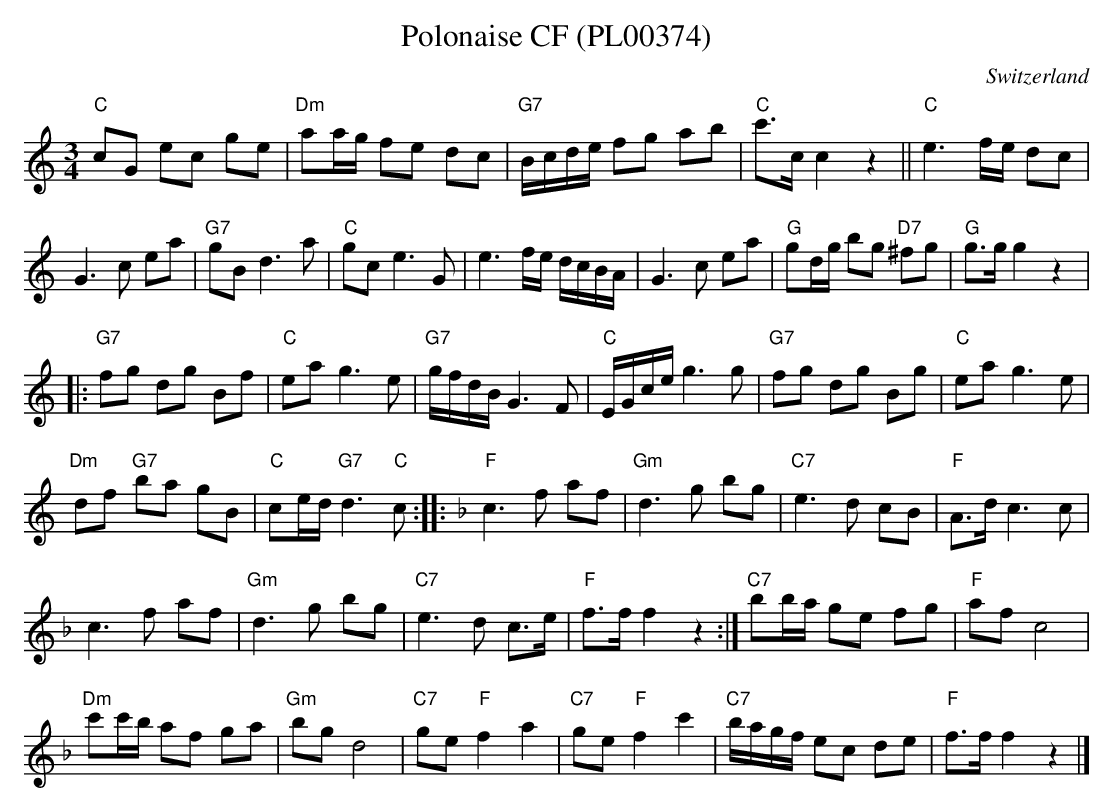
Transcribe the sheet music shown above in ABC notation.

X:1
T: Polonaise CF (PL00374)
M:3/4
L:1/8
O:Switzerland
K:C major
"C"cG ec ge | "Dm"aa/g/ fe dc | "G7"B/c/d/e/ fg ab | "C"c'>cc2z2 || "C"e3f/e/ dc |
G3c ea | "G7"gB d3a | "C"gc e3G | e3f/e/ d/c/B/A/ | G3c ea | "G"gd/g/ bg "D7"^fg | "G"g>gg2z2 |:
 "G7"fg dg Bf | "C"eag3e | "G7"g/f/d/B/ G3F | "C"E/G/c/e/ g3g | "G7"fg dg Bg | "C"ea g3e |
"Dm"df "G7"ba gB | "C"ce/d/ "G7"d3"C"c ::[K:F] "F"c3f af | "Gm"d3g bg | "C7"e3d cB | "F"A>d c3c |
c3f af | "Gm"d3g bg | "C7"e3d c>e | "F"f>ff2z2 :| "C7"bb/a/ ge fg | "F"afc4 |
"Dm"c'c'/b/ af ga | "Gm"bgd4 | "C7"ge"F"f2a2 | "C7"ge"F"f2 c'2 | "C7"b/a/g/f/ ec de | "F"f>ff2z2 |]
